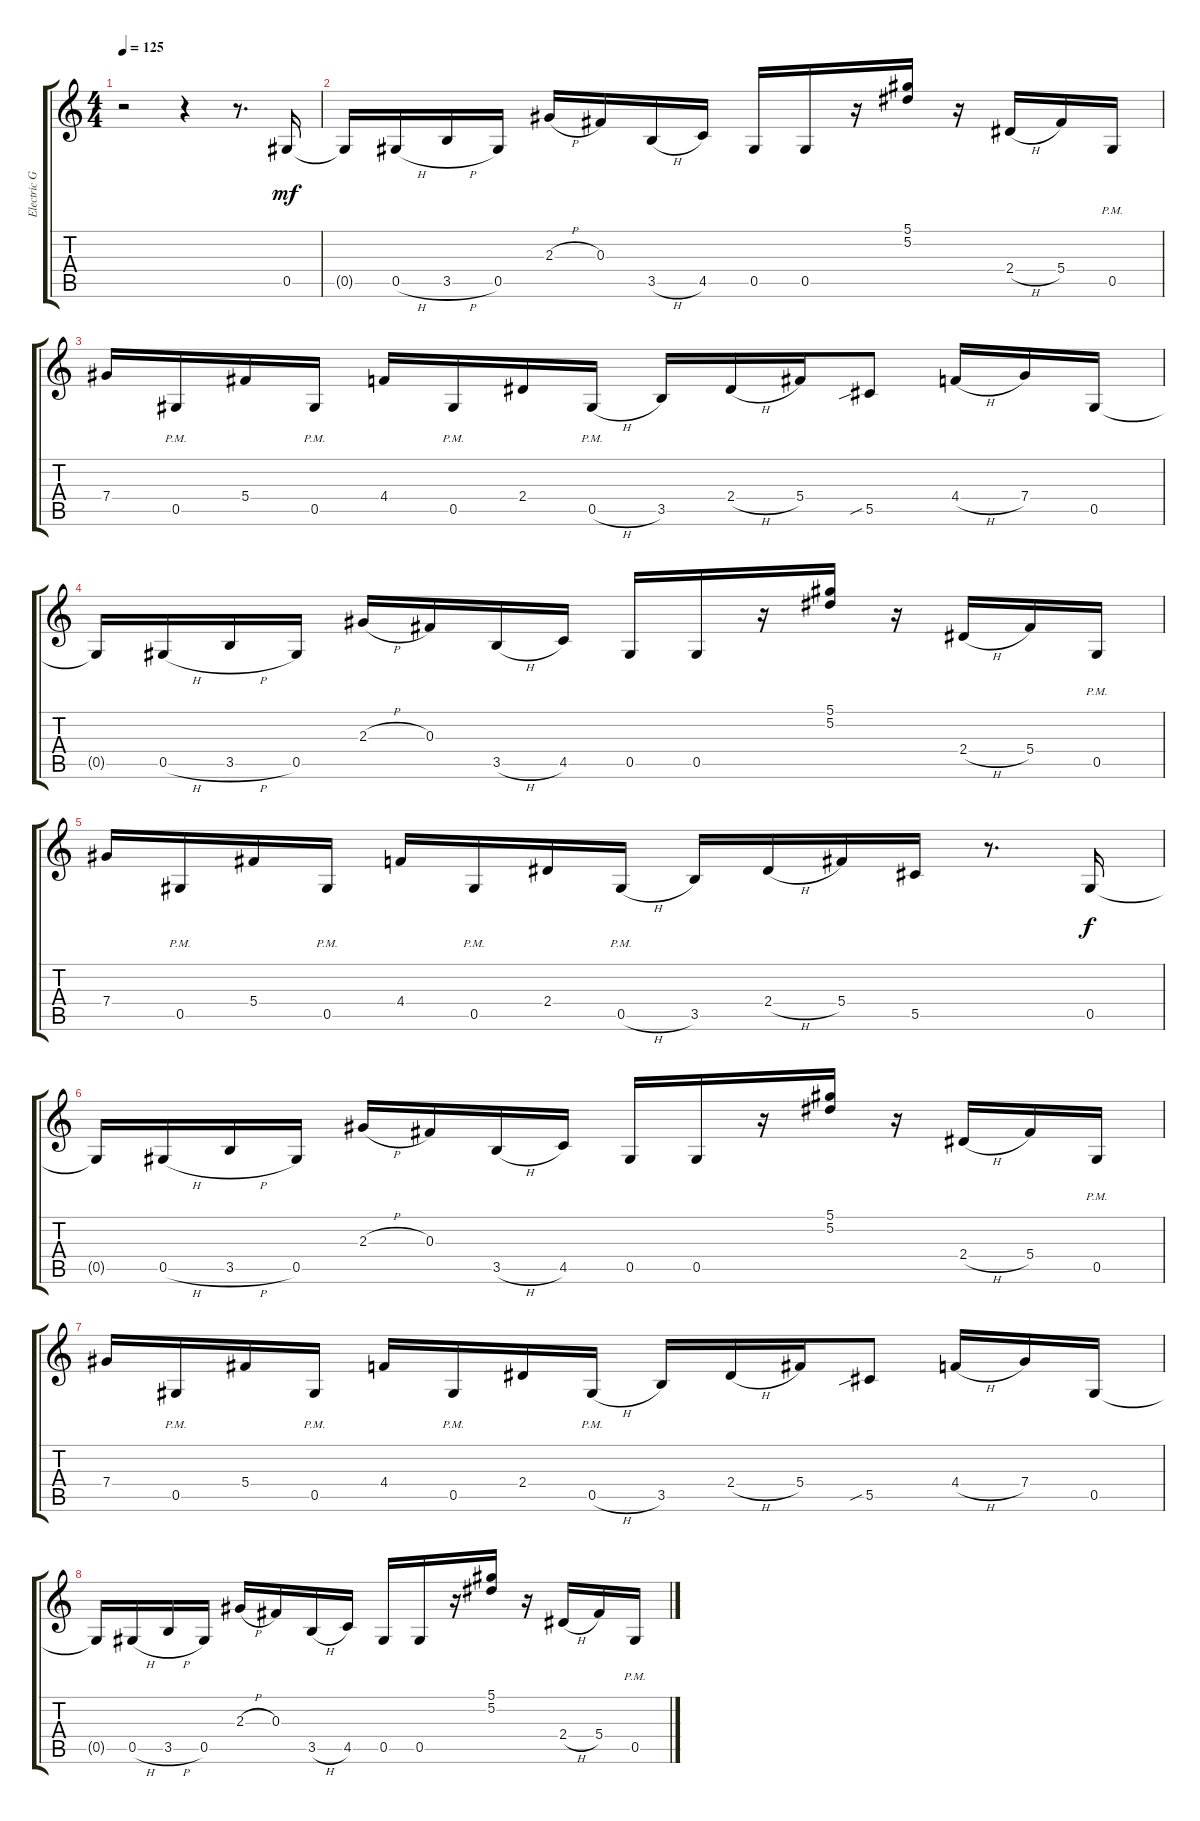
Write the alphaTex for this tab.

\track ("Electric Guitar" "Electric G") {instrument distortionguitar}
\staff {score tabs}
\tuning (Eb4 Bb3 Gb3 Db3 Ab2 Eb2) {hide}
\ts (4 4)
\tempo 125
\clef g2
\ks c
r.2{dy mf instrument distortionguitar} r.4 r.8{d} 0.5.16 |
0.5{t}.16 0.5{h}.16 3.5{h}.16 0.5.16 2.3{h}.16 0.3.16 3.5{h}.16 4.5.16 0.5.16 0.5.16 r.16 (5.1 5.2).16 r.16 2.4{h}.16 5.4.16 0.5{pm}.16 |
7.4.16 0.5{pm}.16 5.4.16 0.5{pm}.16 4.4.16 0.5{pm}.16 2.4.16 0.5{h pm}.16 3.5.16 2.4{h}.16 5.4.16 5.5{sib}.8 4.4{h}.16 7.4.16 0.5.16 |
0.5{t}.16 0.5{h}.16 3.5{h}.16 0.5.16 2.3{h}.16 0.3.16 3.5{h}.16 4.5.16 0.5.16 0.5.16 r.16 (5.1 5.2).16 r.16 2.4{h}.16 5.4.16 0.5{pm}.16 |
7.4.16 0.5{pm}.16 5.4.16 0.5{pm}.16 4.4.16 0.5{pm}.16 2.4.16 0.5{h pm}.16 3.5.16 2.4{h}.16 5.4.16 5.5.16 r.8{d} 0.5.16{dy f} |
0.5{t}.16 0.5{h}.16 3.5{h}.16 0.5.16 2.3{h}.16 0.3.16 3.5{h}.16 4.5.16 0.5.16 0.5.16 r.16 (5.1 5.2).16 r.16 2.4{h}.16 5.4.16 0.5{pm}.16 |
7.4.16 0.5{pm}.16 5.4.16 0.5{pm}.16 4.4.16 0.5{pm}.16 2.4.16 0.5{h pm}.16 3.5.16 2.4{h}.16 5.4.16 5.5{sib}.8 4.4{h}.16 7.4.16 0.5.16 |
0.5{t}.16 0.5{h}.16 3.5{h}.16 0.5.16 2.3{h}.16 0.3.16 3.5{h}.16 4.5.16 0.5.16 0.5.16 r.16 (5.1 5.2).16 r.16 2.4{h}.16 5.4.16 0.5{pm}.16
